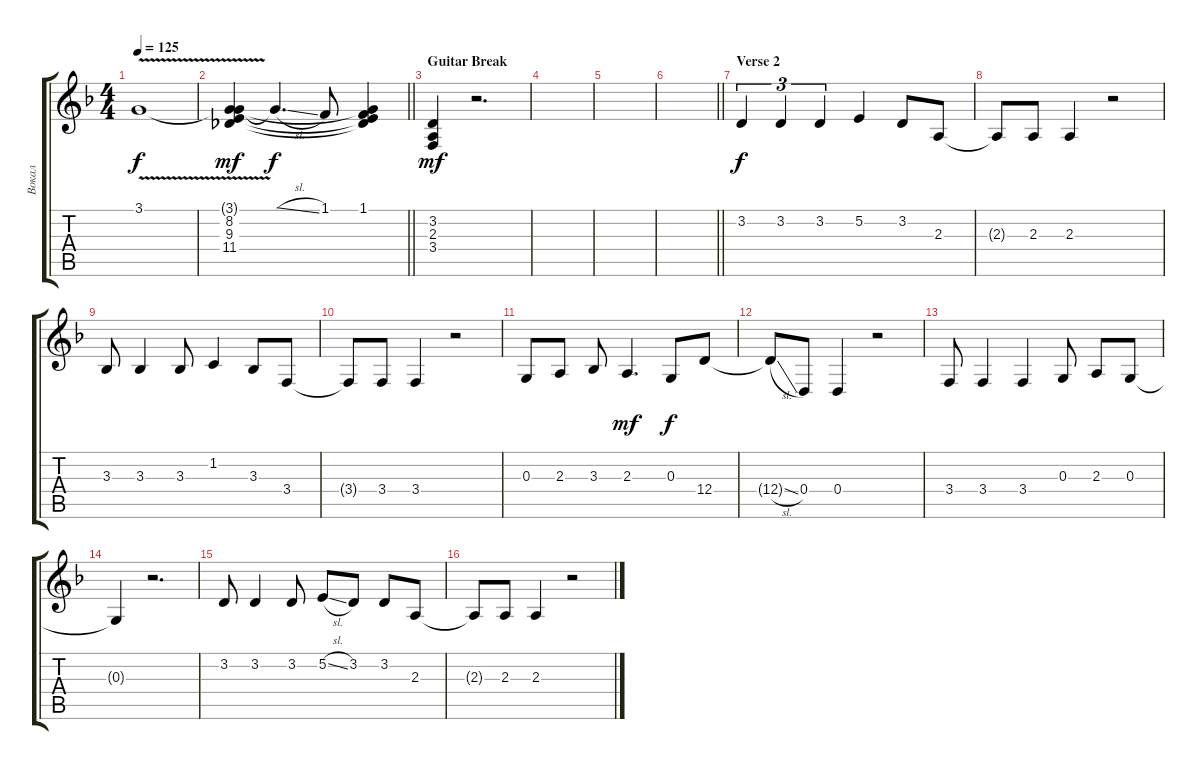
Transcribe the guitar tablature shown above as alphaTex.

\track ("Вокал" "Вокал") {instrument trumpet}
\staff {score tabs}
\tuning (E4 B3 G3 D3 A2 E2) {hide}
\ts (4 4)
\tempo 125
\clef g2
\ks dminor
3.1{v t}.1{dy f} |
\barLineRight lightlight
(3.1{t} 8.2 9.3 11.4).4{dy mf} 3.1{sl t}.4{d dy f} 1.1.8 (1.1 8.2{t} 9.3{t} 11.4{t}).4 |
\section ("" "Guitar Break")
(3.2 2.3 3.4).4{dy mf} r.2{d} |
|
|
\barLineRight lightlight
|
\section ("" "Verse 2")
3.2.4{tu (3 2) dy f} 3.2.4{tu (3 2)} 3.2.4{tu (3 2)} 5.2.4 3.2.8 2.3.8 |
2.3{t}.8 2.3.8 2.3.4 r.2 |
3.3.8 3.3.4 3.3.8 1.2.4 3.3.8 3.4.8 |
3.4{t}.8 3.4.8 3.4.4 r.2 |
0.3.8 2.3.8 3.3.8 2.3.4{d dy mf} 0.3.8{dy f} 12.4.8 |
12.4{sl t}.8 0.4.8 0.4.4 r.2 |
3.4.8 3.4.4 3.4.4 0.3.8 2.3.8 0.3.8 |
0.3{t}.4 r.2{d} |
3.2.8 3.2.4 3.2.8 5.2{sl}.8 3.2.8 3.2.8 2.3.8 |
2.3{t}.8 2.3.8 2.3.4 r.2
